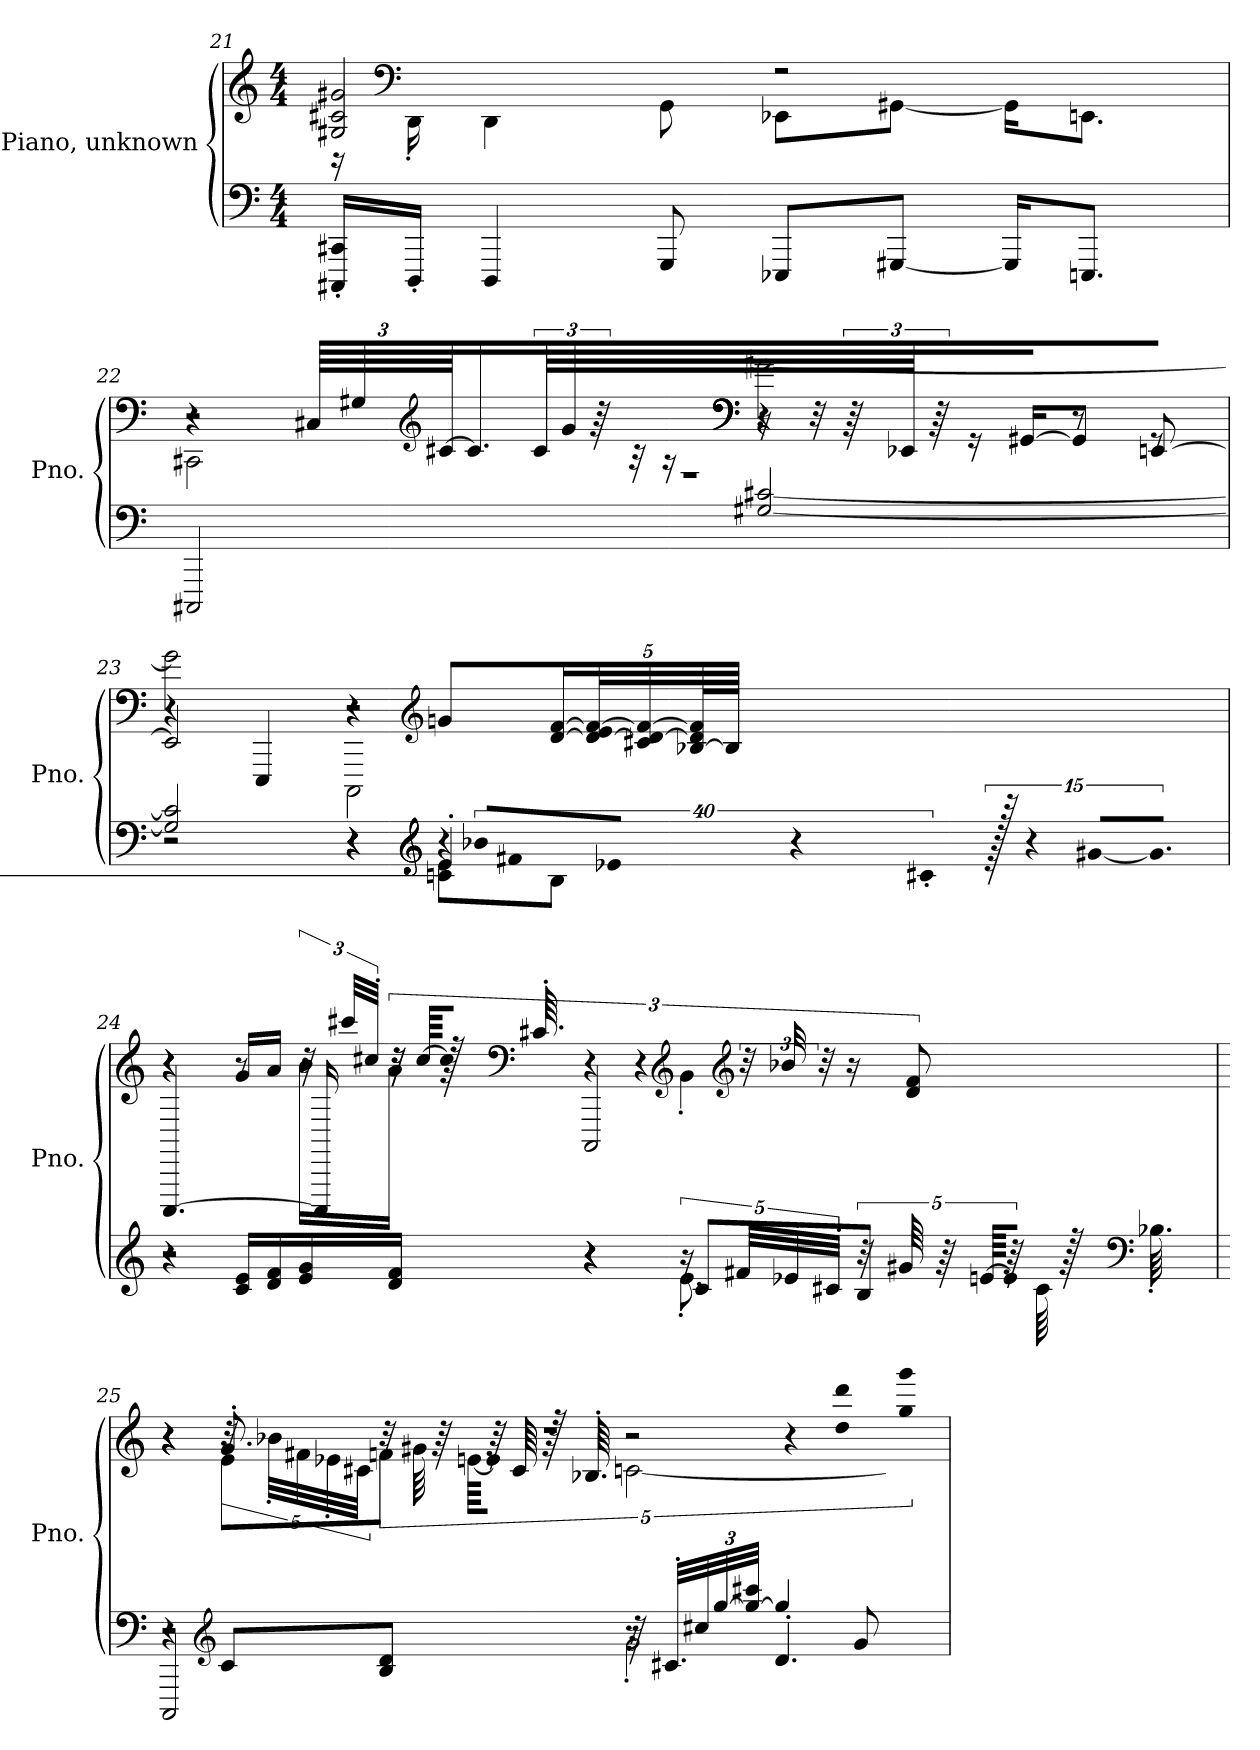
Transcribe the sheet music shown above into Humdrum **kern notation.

**kern	**kern
*part1	*part1
*staff2	*staff1
*I"Piano, unknown	*
*I'Pno.	*
!!LO:LB:g=z
*clefF4	*clefG2
*k[]	*k[]
*M4/4	*M4/4
=21	=21
*	*^
16CCC#X/' 16CC#X/'LL	2G#X/ 2c#X/ 2g#X/	16r
*	*clefF4	*
16DDD'/JJ	.	16DD'\
4DDD/	.	4DD\
8GGG/	.	8GG\
8EEE-X/L	2r	8EE-X\L
[8GGG#X/J	.	[8GG#X\J
16GGG#/KL]	.	16GG#\KL]
8.EEEn/J	.	8.EEn\J
!!LO:LB:g=z
=22	=22	=22
*^	*	*^
1r	2CCC#X/	4r	2CC#X\	2r
*	*	*Xbrackettup	*	*
.	.	96C#X/LLLL	.	.
.	.	96G#X/	.	.
*	*	*clefG2	*	*
.	.	[96c#X/JJ	.	.
.	.	16.c#/]	.	.
*	*	*brackettup	*	*
.	.	96c#/LL	.	.
.	.	96g/JJJJ	.	.
.	.	96r	.	.
.	.	32r	.	.
.	.	16r	.	.
*	*	*clefF4	*	*
.	[2G#X/ [2c#X/	16r	[2g#X\	4r
.	.	32r	.	.
.	.	96r	.	.
.	.	96EE-X/	.	.
.	.	96r	.	.
.	.	16r	.	.
.	.	[16GG#X/KL	.	.
.	.	8GG#/J]	.	8r
.	.	8r	.	[8EEn/
!!LO:LB:g=z	!!	!!
=23	=23	=23	=23	=23
*	*^	*	*	*
2r	2r	2G#/] 2c#/]	4r	2g#\]	2EE/]
.	.	.	4EEE/	.	.
4r	4r	4r	4r	2CCC\	2r
*clefG2	*	*	*clefG2	*	*
!	!	!LO:N:vis=64	!	!	!
4e'/	8cn\L	960%17r	8gn/L	.	.
!	!	!LO:N:vis=32	!	!	!
.	.	640%23b-X/LLL	.	.	.
!	!	!LO:N:vis=64	!	!	!
.	.	960%17f#X/L	.	.	.
!	!	!LO:N:vis=64	!	!	!
.	.	960%17e-X/JJJJ	.	.	.
!	!	!LO:N:vis=64	!	!	!
.	.	960%17r	.	.	.
.	.	1920ryy	.	.	.
!	!	!LO:N:vis=64	!	!	!
.	.	960%17c#X'/	.	.	.
*	*	*	*Xbrackettup	*	*
.	8B\J	1920r	[20d/ [20f/L	.	.
.	.	640%13r	.	.	.
.	.	[96g#X/KKLL	.	.	.
.	.	16.g#/JJ]	.	.	.
.	.	.	40d/_ 40e/ 40f/_L	.	.
.	.	.	40c#X/ 40d/_ 40f/_	.	.
.	.	.	[80B-X/ 80d/] 80f/]L	.	.
.	.	.	80B-/JJJJ]	.	.
!!LO:LB:g=z	!!	!!
=24	=24	=24	=24	=24	=24
4r	2r	2r	4r	4r	[4.CCC/
16c/ 16e/LL	.	.	16g/LL	8r	.
16d/ 16f/	.	.	16a/JJ	.	.
*	*	*	*brackettup	*	*
16e/ 16g/	.	.	48r	16b\LL	16CCC/]
.	.	.	48ccc#X/LLL	.	.
.	.	.	48cc#X'/JJJ	.	.
16d/ 16f/JJ	.	.	48r	16a\JJ	32r
.	.	.	[96cc#/KLLL	.	.
.	.	.	32cc#/JJJ]	.	128r
*	*	*	*clefF4	*	*
.	.	.	.	.	64.c#X'/
4r	4r	4r	4r	4r	2CCC/
*	*	*	*clefG2	*	*
20r	8.e'\	8c/L	48r	4g'\	.
.	.	.	48b-X/	.	.
.	.	.	48r	.	.
40f#X/LLL	.	.	.	.	.
.	.	.	16r	.	.
40e-X'/	.	.	.	.	.
40c#X'/JJJ	.	.	.	.	.
40r	.	8B/J	8d/ 8f/	.	.
80g#X/	.	.	.	.	.
80r	.	.	.	.	.
[80en/KKLL	.	.	.	.	.
16e/JJ]	64r	.	.	.	.
.	64c#\	.	.	.	.
.	128r	.	.	.	.
*clefF4	*	*	*	*	*
.	64.B-X'\	.	.	.	.
!!LO:PB:g=z
=25	=25	=25	=25	=25	=25
*	*	*	*	*	*^
4r	2r	2CCC/	1r	4r	4r	4r
*clefG2	*	*	*	*	*	*
8c/L	.	.	.	40r	8.g'/	8e\L
.	.	.	.	40b-X'\LLL	.	.
.	.	.	.	40f#X\	.	.
.	.	.	.	40e-X'\	.	.
.	.	.	.	40c#X'\JJJ	.	.
8B/ 8d/J	.	.	.	40r	.	8fn\J
.	.	.	.	80g#X\	.	.
.	.	.	.	80r	.	.
.	.	.	.	[80en\KKLL	.	.
.	.	.	.	16e\JJ]	64r	.
.	.	.	.	.	64c#/	.
.	.	.	.	.	128r	.
.	.	.	.	.	64.B-X'/	.
64r	2g'\	8r	.	8r	2r	[2cn\
32.c#X'/LLL	.	.	.	.	.	.
*Xbrackettup	*	*	*	*	*	*
48cc#X/	.	.	.	.	.	.
[48gg/	.	.	.	.	.	.
48gg/_ 48ccc#X/JJJ	.	.	.	.	.	.
4gg/]	.	4.d'/	.	4dd\ 4ddd\	.	.
8g/	.	.	.	8gg\ 8ggg\	.	.
*v	*v	*v	*	*	*	*
*	*v	*v	*v	*v
=	=
*-	*-
